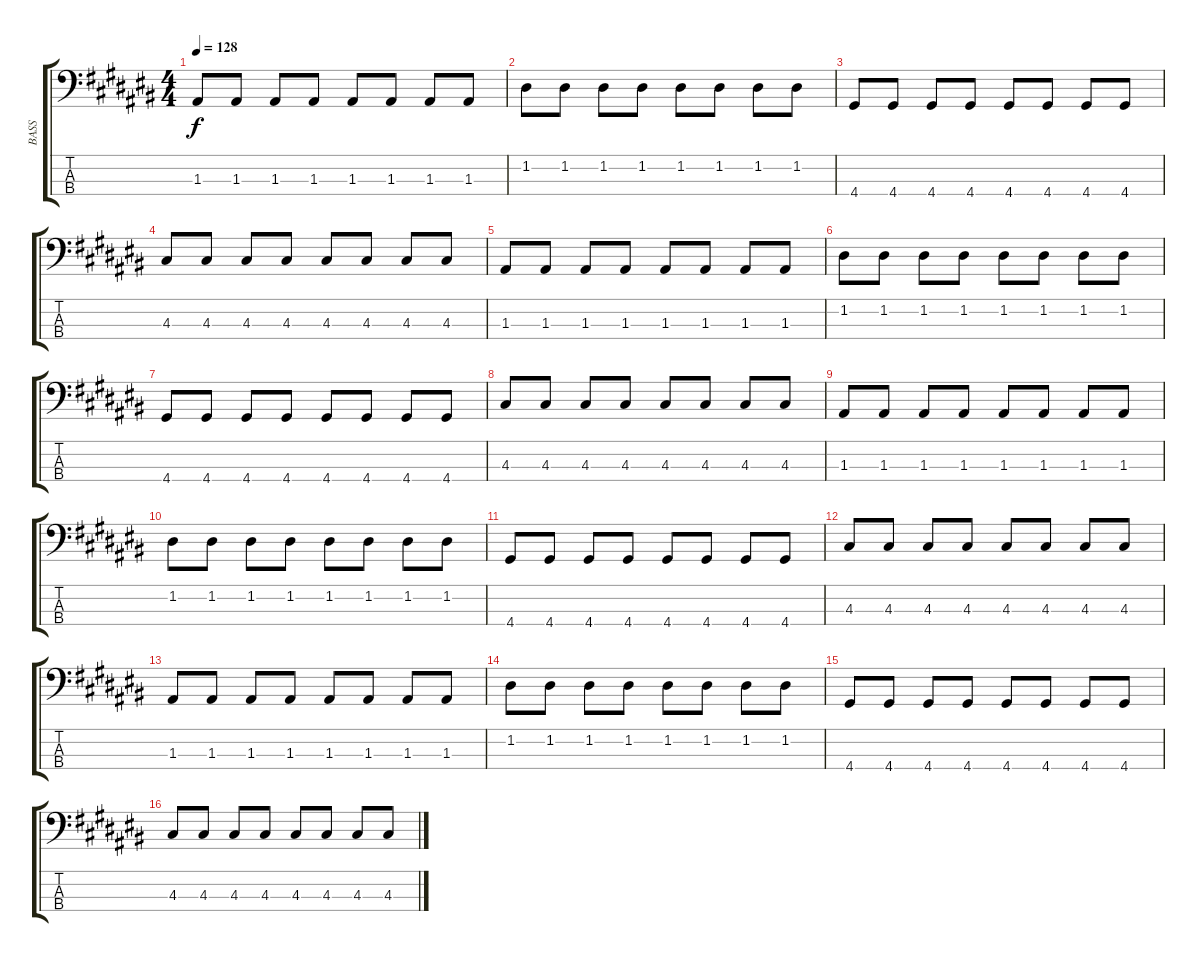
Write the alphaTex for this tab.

\track ("BASS" "BASS") {instrument synthbass2}
\staff {score tabs}
\tuning (G2 D2 A1 E1) {hide}
\ts (4 4)
\tempo 128
\clef f4
\ks c#
1.3.8{dy f} 1.3.8 1.3.8 1.3.8 1.3.8 1.3.8 1.3.8 1.3.8 |
1.2.8 1.2.8 1.2.8 1.2.8 1.2.8 1.2.8 1.2.8 1.2.8 |
4.4.8 4.4.8 4.4.8 4.4.8 4.4.8 4.4.8 4.4.8 4.4.8 |
4.3.8 4.3.8 4.3.8 4.3.8 4.3.8 4.3.8 4.3.8 4.3.8 |
1.3.8 1.3.8 1.3.8 1.3.8 1.3.8 1.3.8 1.3.8 1.3.8 |
1.2.8 1.2.8 1.2.8 1.2.8 1.2.8 1.2.8 1.2.8 1.2.8 |
4.4.8 4.4.8 4.4.8 4.4.8 4.4.8 4.4.8 4.4.8 4.4.8 |
4.3.8 4.3.8 4.3.8 4.3.8 4.3.8 4.3.8 4.3.8 4.3.8 |
1.3.8 1.3.8 1.3.8 1.3.8 1.3.8 1.3.8 1.3.8 1.3.8 |
1.2.8 1.2.8 1.2.8 1.2.8 1.2.8 1.2.8 1.2.8 1.2.8 |
4.4.8 4.4.8 4.4.8 4.4.8 4.4.8 4.4.8 4.4.8 4.4.8 |
4.3.8 4.3.8 4.3.8 4.3.8 4.3.8 4.3.8 4.3.8 4.3.8 |
1.3.8 1.3.8 1.3.8 1.3.8 1.3.8 1.3.8 1.3.8 1.3.8 |
1.2.8 1.2.8 1.2.8 1.2.8 1.2.8 1.2.8 1.2.8 1.2.8 |
4.4.8 4.4.8 4.4.8 4.4.8 4.4.8 4.4.8 4.4.8 4.4.8 |
4.3.8 4.3.8 4.3.8 4.3.8 4.3.8 4.3.8 4.3.8 4.3.8
